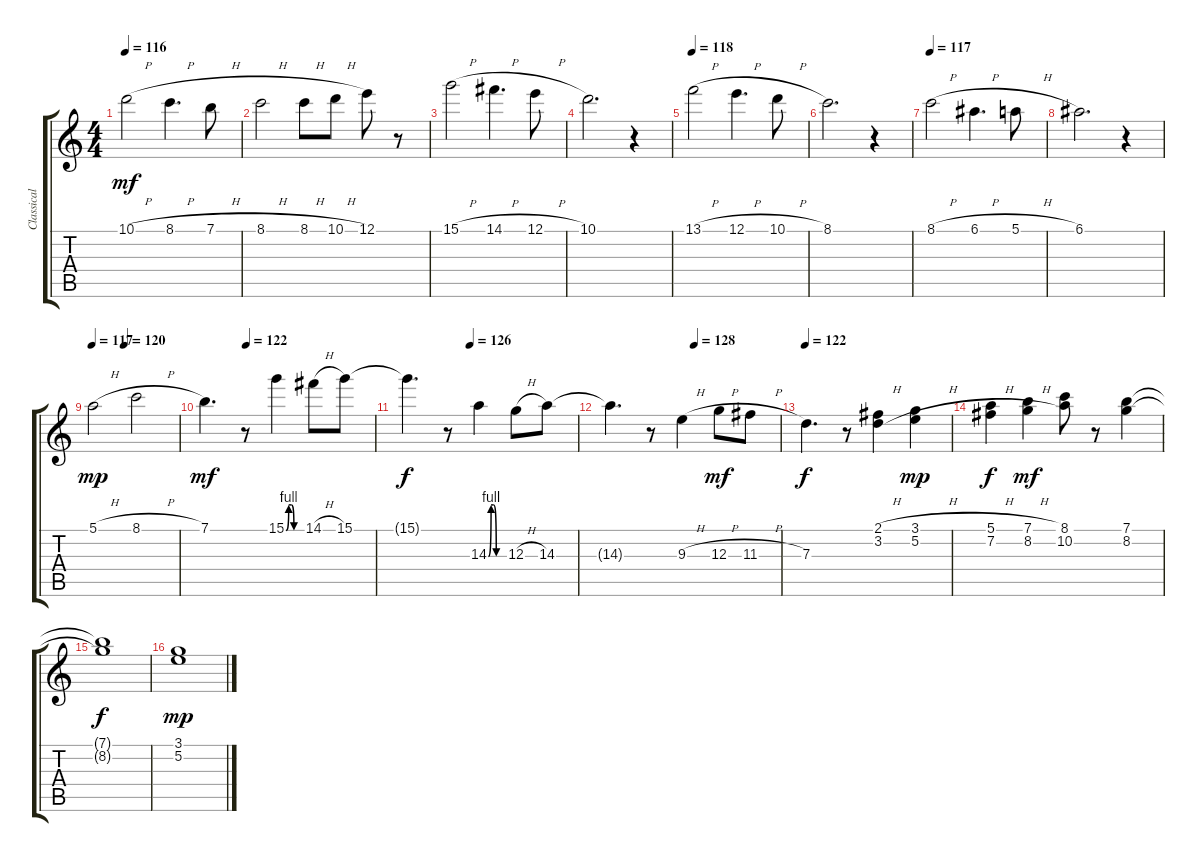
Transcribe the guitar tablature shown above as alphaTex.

\track ("Classical Acoustic and Electric Guitars" "Classical ") {instrument acousticguitarnylon}
\staff {score tabs}
\tuning (E4 B3 G3 D3 A2 E2) {hide}
\ts (4 4)
\tempo 116
\clef g2
\ks c
10.1{h}.2{dy mf} 8.1{h}.4{d} 7.1{h}.8 |
8.1{h}.2 8.1{h}.8 10.1{h}.8 12.1.8 r.8 |
15.1{h}.2 14.1{h}.4{d} 12.1{h}.8 |
10.1.2{d} r.4 |
\tempo 118
13.1{h}.2 12.1{h}.4{d} 10.1{h}.8 |
8.1.2{d} r.4 |
\tempo 117
8.1{h}.2 6.1{h}.4{d} 5.1{h}.8 |
6.1.2{d} r.4 |
\tempo 117
\tempo (120 0.375)
5.1{h}.2{dy mp balance 8} 8.1{h}.2{balance 9} |
\tempo (122 0.25)
7.1.4{d dy mf balance 10} r.8 15.1{be (custom 0 0 10 4 20 4 30 0 60 0)}.4{balance 11} 14.1{h}.8{balance 11} 15.1.8{balance 11} |
\tempo (126 0.375)
15.1{t}.4{d dy f} r.8 14.3{be (custom 0 0 10 4 20 4 30 0 60 0)}.4{balance 12} 12.3{h}.8{balance 13} 14.3.8{balance 13} |
\tempo (128 0.5)
14.3{t}.4{d} r.8 9.3{h}.4{balance 14} 12.3{h}.8{dy mf balance 14} 11.3{h}.8{balance 15} |
\tempo 122
7.3.4{d dy f balance 15} r.8 (2.1{h} 3.2{h}).4{volume 13} (3.1{h} 5.2{h}).4{dy mp} |
(5.1{h} 7.2{h}).4{dy f} (7.1{h} 8.2{h}).4{dy mf} (8.1 10.2).8 r.8 (7.1 8.2).4 |
(7.1{t} 8.2{t}).1{dy f} |
(3.1 5.2).1{dy mp}
